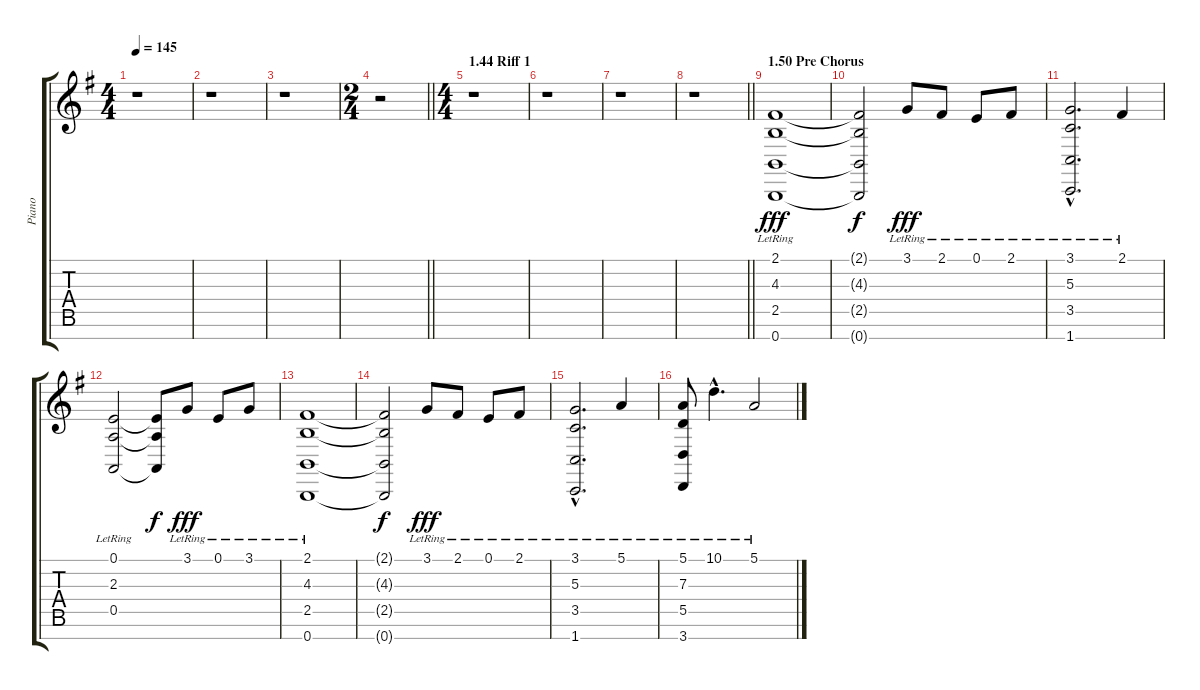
\track ("Piano" "Piano") {instrument acousticgrandpiano}
\staff {score tabs}
\tuning (E4 B3 G3 D3 A2 E2 B1) {hide}
\ts (4 4)
\tempo 145
\clef g2
\ks eminor
r.1{dy fff} |
r.1 |
r.1 |
\ts (2 4)
\barLineRight lightlight
r.2 |
\ts (4 4)
\section ("" "1.44 Riff 1")
r.1 |
r.1 |
r.1 |
\barLineRight lightlight
r.1 |
\section ("" "1.50 Pre Chorus")
(2.1{lr} 4.3{lr} 2.5{lr} 0.7{lr}).1 |
(2.1{t} 4.3{t} 2.5{t} 0.7{t}).2{dy f} 3.1{lr}.8{dy fff} 2.1{lr}.8 0.1{lr}.8 2.1{lr}.8 |
(3.1{hac lr} 5.3{hac lr} 3.5{hac lr} 1.7{hac lr}).2{d} 2.1{lr}.4 |
(0.1{lr} 2.3{lr} 0.5{lr}).2 (0.1{t} 2.3{t} 0.5{t}).8{dy f} 3.1{lr}.8{dy fff} 0.1{lr}.8 3.1{lr}.8 |
(2.1{lr} 4.3{lr} 2.5{lr} 0.7{lr}).1 |
(2.1{t} 4.3{t} 2.5{t} 0.7{t}).2{dy f} 3.1{lr}.8{dy fff} 2.1{lr}.8 0.1{lr}.8 2.1{lr}.8 |
(3.1{hac lr} 5.3{hac lr} 3.5{hac lr} 1.7{hac lr}).2{d} 5.1{lr}.4 |
(5.1{lr} 7.3{lr} 5.5{lr} 3.7{lr}).8 10.1{hac lr}.4{d} 5.1{lr}.2
